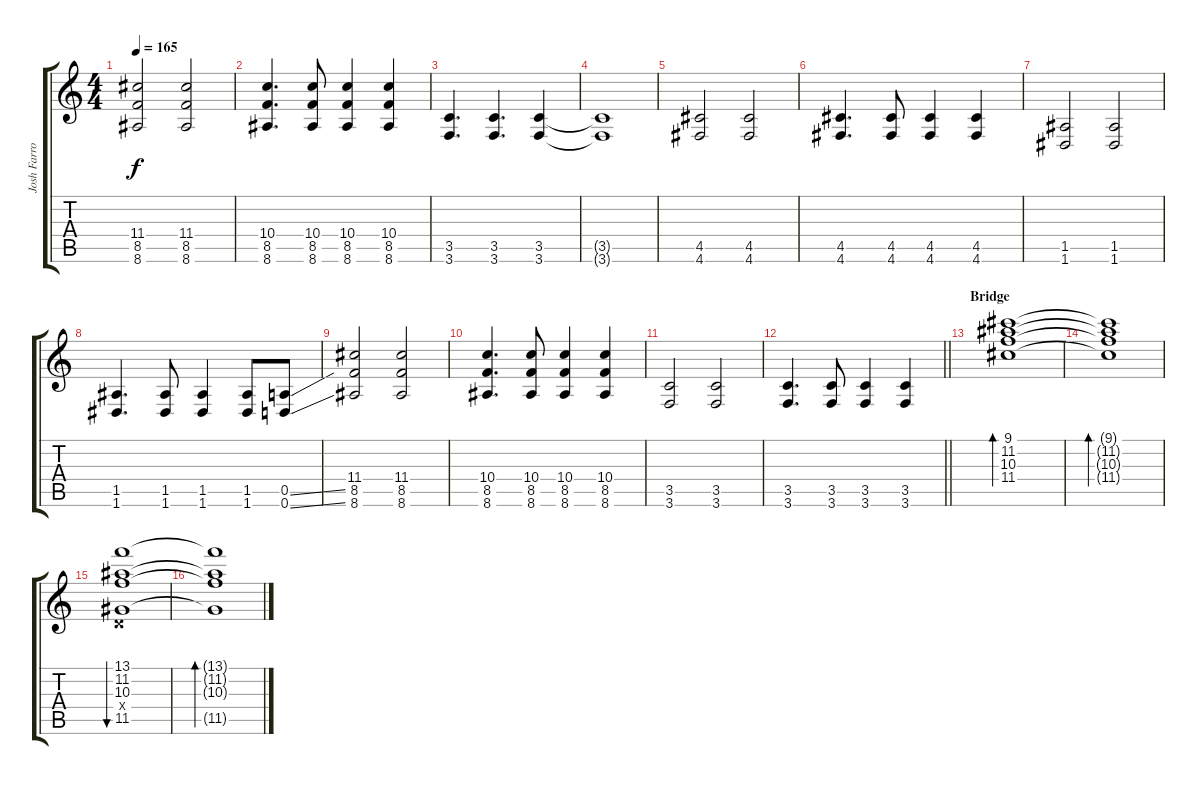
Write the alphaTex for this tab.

\track ("Josh Farro (Rhythm Guitar/Right)" "Josh Farro") {instrument distortionguitar}
\staff {score tabs}
\tuning (E4 B3 G3 D3 A2 D2) {hide}
\ts (4 4)
\tempo 165
\clef g2
\ks c
(11.4 8.5 8.6).2{dy f} (11.4 8.5 8.6).2 |
(10.4 8.5 8.6).4{d} (10.4 8.5 8.6).8 (10.4 8.5 8.6).4 (10.4 8.5 8.6).4 |
(3.5 3.6).4{d} (3.5 3.6).4{d} (3.5 3.6).4 |
(3.5{t} 3.6{t}).1 |
(4.5 4.6).2 (4.5 4.6).2 |
(4.5 4.6).4{d} (4.5 4.6).8 (4.5 4.6).4 (4.5 4.6).4 |
(1.5 1.6).2 (1.5 1.6).2 |
(1.5 1.6).4{d} (1.5 1.6).8 (1.5 1.6).4 (1.5 1.6).8 (0.5{ss} 0.6{ss}).8 |
(11.4 8.5 8.6).2 (11.4 8.5 8.6).2 |
(10.4 8.5 8.6).4{d} (10.4 8.5 8.6).8 (10.4 8.5 8.6).4 (10.4 8.5 8.6).4 |
(3.5 3.6).2 (3.5 3.6).2 |
\barLineRight lightlight
(3.5 3.6).4{d} (3.5 3.6).8 (3.5 3.6).4 (3.5 3.6).4 |
\section ("" "Bridge")
(9.1 11.2 10.3 11.4).1{bd 240 volume 7 instrument electricguitarjazz} |
(9.1{t} 11.2{t} 10.3{t} 11.4{t}).1{bd 240} |
(13.1 11.2 10.3 0.4{x} 11.5).1{bu 240} |
(13.1{t} 11.2{t} 10.3{t} 11.5{t}).1{bd 240}
